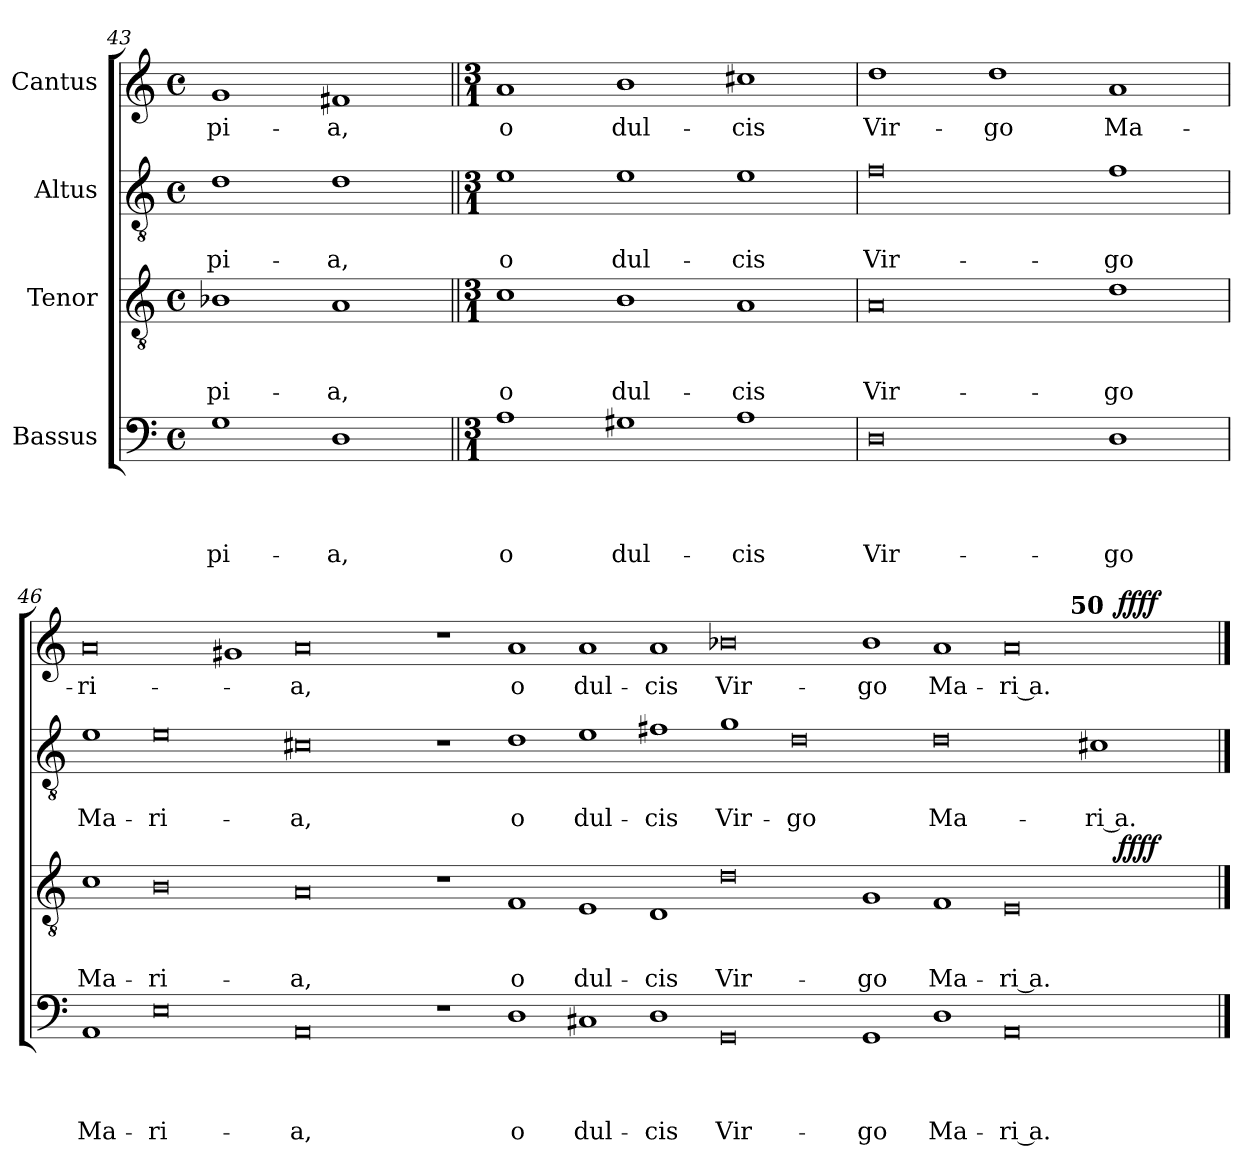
**kern	**text	**text	**text	**text	**kern	**text	**text	**text	**dynam	**kern	**text	**text	**kern	**text	**dynam
*part4	*part4	*part4	*part4	*part4	*part3	*part3	*part3	*part3	*part3	*part2	*part2	*part2	*part1	*part1	*part1
*staff4	*staff4	*staff4	*staff4	*staff4	*staff3	*staff3	*staff3	*staff3	*staff3	*staff2	*staff2	*staff2	*staff1	*staff1	*staff1
*I"Bassus	*	*	*	*	*I"Tenor	*	*	*	*	*I"Altus	*	*	*I"Cantus	*	*
*clefF4	*	*	*	*	*clefGv2	*	*	*	*	*clefGv2	*	*	*clefG2	*	*
*k[]	*	*	*	*	*k[]	*	*	*	*	*k[]	*	*	*k[]	*	*
*C:	*	*	*	*	*C:	*	*	*	*	*C:	*	*	*C:	*	*
*M4/4	*	*	*	*	*M4/4	*	*	*	*	*M4/4	*	*	*M4/4	*	*
*met(c)	*	*	*	*	*met(c)	*	*	*	*	*met(c)	*	*	*met(c)	*	*
=43	=43	=43	=43	=43	=43	=43	=43	=43	=43	=43	=43	=43	=43	=43	=43
!	!	!	!	!LO:LY:b	!	!	!	!LO:LY:b	!	!	!	!LO:LY:b	!	!LO:LY:b	!
1G	.	.	.	pi-	1B-X	.	.	pi-	.	1d	.	pi-	1g	pi-	.
!	!	!	!	!LO:LY:b	!	!	!	!LO:LY:b	!	!	!	!LO:LY:b	!	!LO:LY:b	!
1D	.	.	.	-a,	1A	.	.	-a,	.	1d	.	-a,	1f#X	-a,	.
=44||	=44||	=44||	=44||	=44||	=44||	=44||	=44||	=44||	=44||	=44||	=44||	=44||	=44||	=44||	=44||
*M3/1	*	*	*	*	*M3/1	*	*	*	*	*M3/1	*	*	*M3/1	*	*
!	!	!	!	!LO:LY:b	!	!	!	!LO:LY:b	!	!	!	!LO:LY:b	!	!LO:LY:b	!
1A	.	.	.	o	1c	.	.	o	.	1e	.	o	1a	o	.
!	!	!	!	!LO:LY:b	!	!	!	!LO:LY:b	!	!	!	!LO:LY:b	!	!LO:LY:b	!
1G#X	.	.	.	dul-	1B	.	.	dul-	.	1e	.	dul-	1b	dul-	.
!	!	!	!	!LO:LY:b	!	!	!	!LO:LY:b	!	!	!	!LO:LY:b	!	!LO:LY:b	!
1A	.	.	.	-cis	1A	.	.	-cis	.	1e	.	-cis	1cc#X	-cis	.
=45	=45	=45	=45	=45	=45	=45	=45	=45	=45	=45	=45	=45	=45	=45	=45
!	!	!	!	!LO:LY:b	!	!	!	!LO:LY:b	!	!	!	!LO:LY:b	!	!LO:LY:b	!
0D	.	.	.	Vir-	0A	.	.	Vir-	.	0f	.	Vir-	1dd	Vir-	.
!	!	!	!	!	!	!	!	!	!	!	!	!	!	!LO:LY:b	!
.	.	.	.	.	.	.	.	.	.	.	.	.	1dd	-go	.
!	!	!	!	!LO:LY:b	!	!	!	!LO:LY:b	!	!	!	!LO:LY:b	!	!LO:LY:b	!
1D	.	.	.	-go	1d	.	.	-go	.	1f	.	-go	1a	Ma-	.
!!LO:LB:g=z
=46	=46	=46	=46	=46	=46	=46	=46	=46	=46	=46	=46	=46	=46	=46	=46
!	!	!	!	!LO:LY:b	!	!	!	!LO:LY:b	!	!	!	!LO:LY:b	!	!LO:LY:b	!
*	*	*	*	*	*^	*	*	*	*	*	*	*	*^	*	*
*	*	*	*	*	*	*	*	*	*	*	*	*	*	*	*^	*	*
1AA	.	.	.	Ma-	1c	1ryy	.	.	Ma-	.	1e	.	Ma-	0a	1ryy	1ryy	-ri-	.
!	!	!	!	!LO:LY:b	!	!	!	!	!LO:LY:b	!	!	!	!LO:LY:b	!	!	!	!	!
0E	.	.	.	-ri-	0B	1ryy	.	.	-ri-	.	0e	.	-ri-	.	1ryy	1ryy	.	.
.	.	.	.	.	.	1ryy	.	.	.	.	.	.	.	1g#X	1ryy	1ryy	.	.
!	!	!	!	!LO:LY:b	!	!	!	!	!LO:LY:b	!	!	!	!LO:LY:b	!	!	!	!LO:LY:b	!
0AA	.	.	.	-a,	0A	1ryy	.	.	-a,	.	0c#X	.	-a,	0a	1ryy	1ryy	-a,	.
.	.	.	.	.	.	1ryy	.	.	.	.	.	.	.	.	1ryy	1ryy	.	.
1r	.	.	.	.	1r	1ryy	.	.	.	.	1r	.	.	1r	1ryy	1ryy	.	.
!	!	!	!	!LO:LY:b	!	!	!	!	!LO:LY:b	!	!	!	!LO:LY:b	!	!	!	!LO:LY:b	!
1D	.	.	.	o	1F	1ryy	.	.	o	.	1d	.	o	1a	1ryy	1ryy	o	.
!	!	!	!	!LO:LY:b	!	!	!	!	!LO:LY:b	!	!	!	!LO:LY:b	!	!	!	!LO:LY:b	!
1C#X	.	.	.	dul-	1E	1ryy	.	.	dul-	.	1e	.	dul-	1a	1ryy	1ryy	dul-	.
!	!	!	!	!LO:LY:b	!	!	!	!	!LO:LY:b	!	!	!	!LO:LY:b	!	!	!	!LO:LY:b	!
1D	.	.	.	-cis	1D	1ryy	.	.	-cis	.	1f#X	.	-cis	1a	1ryy	1ryy	-cis	.
!	!	!	!	!LO:LY:b	!	!	!	!	!LO:LY:b	!	!	!	!LO:LY:b	!	!	!	!LO:LY:b	!
0GG	.	.	.	Vir-	0d	1ryy	.	.	Vir-	.	1g	.	Vir-	0b-X	1ryy	1ryy	Vir-	.
!	!	!	!	!	!	!	!	!	!	!	!	!	!LO:LY:b	!	!	!	!	!
.	.	.	.	.	.	1ryy	.	.	.	.	0d	.	-go	.	1ryy	1ryy	.	.
!	!	!	!	!LO:LY:b	!	!	!	!	!LO:LY:b	!	!	!	!	!	!	!	!LO:LY:b	!
1GG	.	.	.	-go	1G	1ryy	.	.	-go	.	.	.	.	1b-	1ryy	1ryy	-go	.
!	!	!	!	!LO:LY:b	!	!	!	!	!LO:LY:b	!	!	!	!LO:LY:b	!	!	!	!LO:LY:b	!
1D	.	.	.	Ma-	1F	1ryy	.	.	Ma-	.	0d	.	Ma-	1a	1ryy	1...ryy	Ma-	.
!	!	!	!	!LO:LY:b	!	!	!	!	!LO:LY:b	!	!	!	!	!	!	!	!LO:LY:b	!
0AA	.	.	.	-ri a.-	0E	1ryy	.	.	-ri a.-	.	.	.	.	0a	1ryy	.	-ri a.-	.
!	!	!	!	!	!	!	!	!	!	!	!	!	!	!	!	!LO:TX:a:B:t=50	!	!
.	.	.	.	.	.	.	.	.	.	.	.	.	.	.	.	1ryy	.	.
!	!	!	!	!	!	!	!	!	!	!	!	!	!LO:LY:b	!	!	!	!	!
.	.	.	.	.	.	8ryy	.	.	.	.	1c#X	.	-ri a.-	.	8ryy	.	.	.
.	.	.	.	.	.	32ryy	.	.	.	.	.	.	.	.	32ryy	.	.	.
!	!	!	!	!	!	!	!	!	!	!LO:DY:b	!	!	!	!	!	!	!	!LO:DY:b
.	.	.	.	.	.	2ryy	.	.	.	ffff	.	.	.	.	2ryy	.	.	ffff
.	.	.	.	.	.	4ryy	.	.	.	.	.	.	.	.	4ryy	.	.	.
.	.	.	.	.	.	.	.	.	.	.	.	.	.	.	.	8ryy	.	.
.	.	.	.	.	.	16.ryy	.	.	.	.	.	.	.	.	16.ryy	.	.	.
*	*	*	*	*	*v	*v	*	*	*	*	*	*	*	*v	*v	*v	*	*
==	==	==	==	==	==	==	==	==	==	==	==	==	==	==	==
*-	*-	*-	*-	*-	*-	*-	*-	*-	*-	*-	*-	*-	*-	*-	*-
